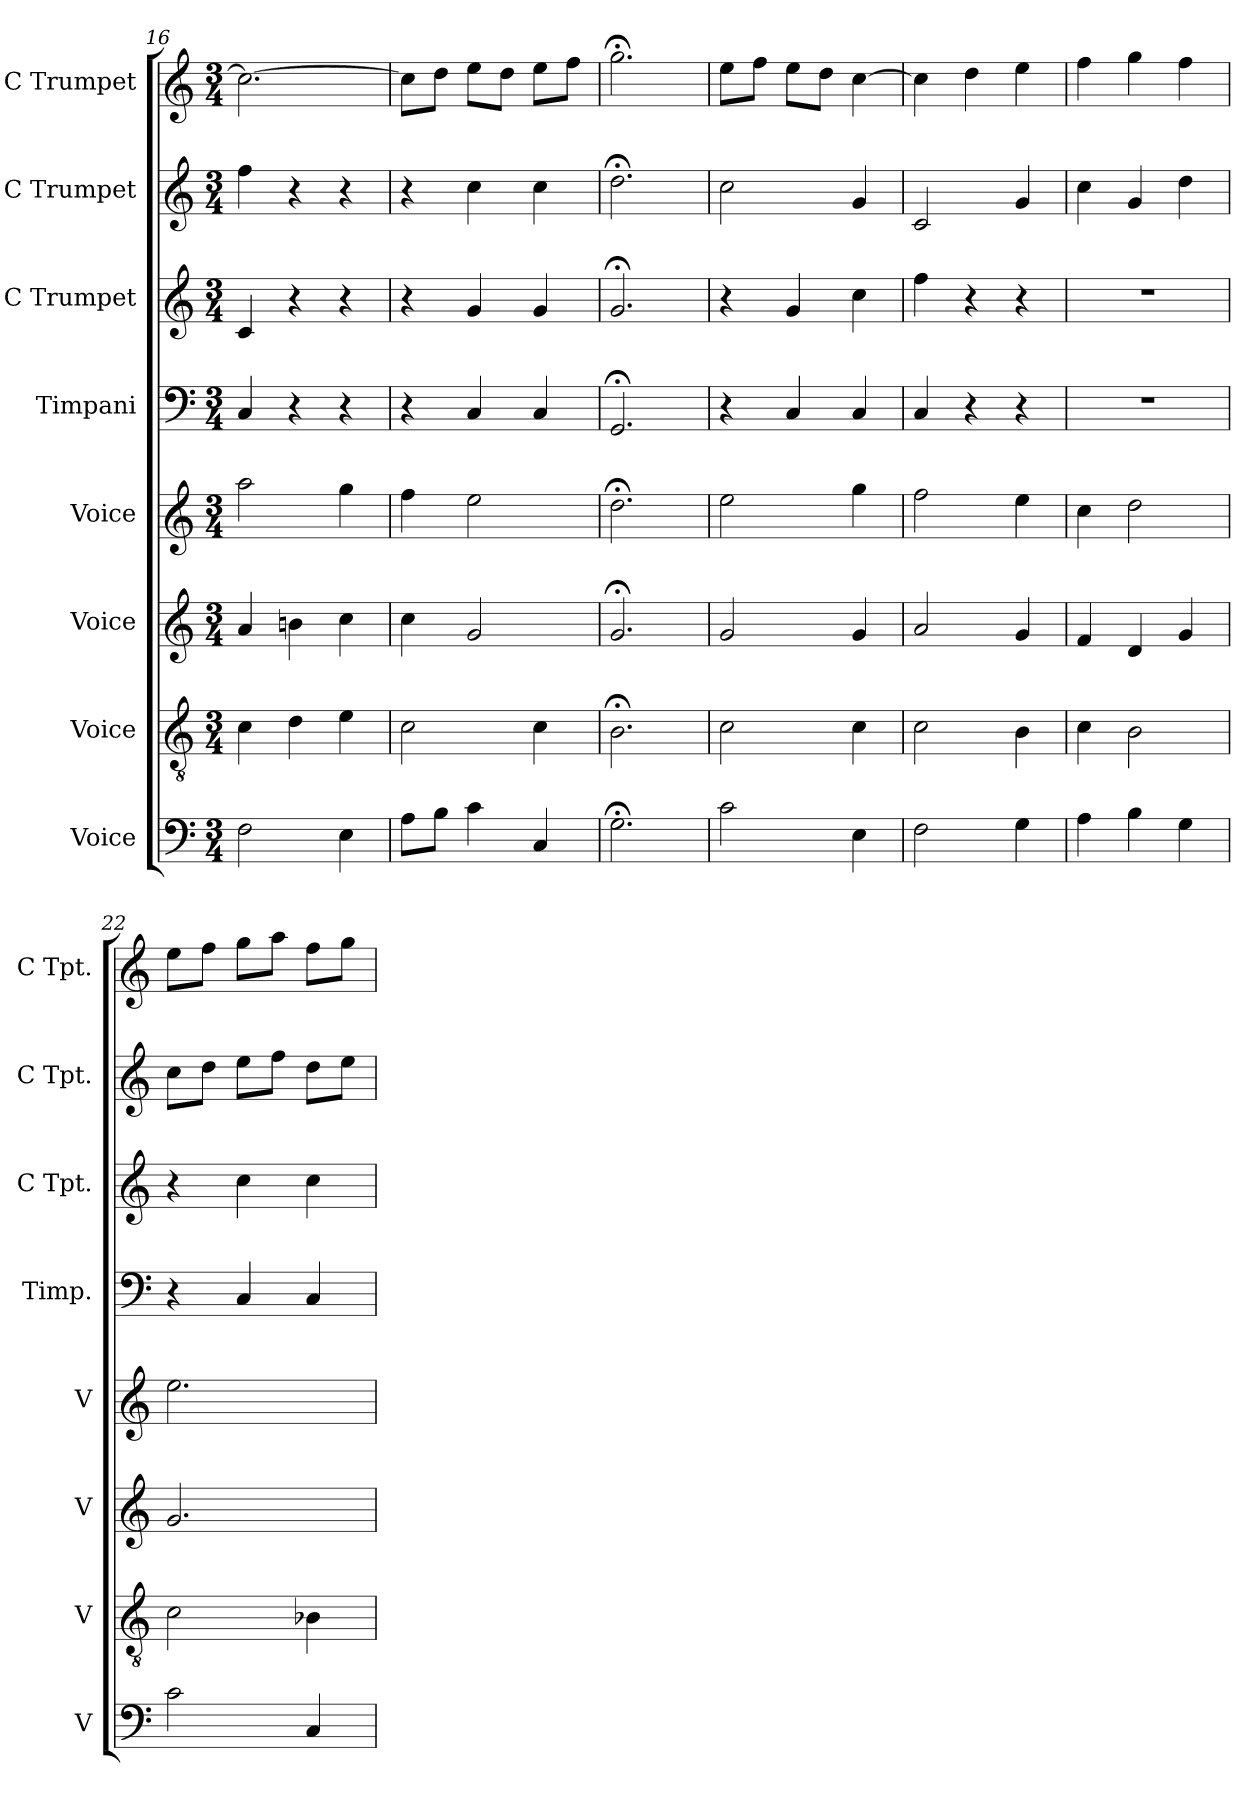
**kern	**kern	**kern	**kern	**kern	**kern	**kern	**kern
*part8	*part7	*part6	*part5	*part4	*part3	*part2	*part1
*staff8	*staff7	*staff6	*staff5	*staff4	*staff3	*staff2	*staff1
*I"Voice	*I"Voice	*I"Voice	*I"Voice	*I"Timpani	*I"C Trumpet	*I"C Trumpet	*I"C Trumpet
*I'V	*I'V	*I'V	*I'V	*I'Timp.	*I'C Tpt.	*I'C Tpt.	*I'C Tpt.
*clefF4	*clefGv2	*clefG2	*clefG2	*clefF4	*clefG2	*clefG2	*clefG2
*k[]	*k[]	*k[]	*k[]	*k[]	*k[]	*k[]	*k[]
*M3/4	*M3/4	*M3/4	*M3/4	*M3/4	*M3/4	*M3/4	*M3/4
=16	=16	=16	=16	=16	=16	=16	=16
2F	4c	4a	2aa	4C	4c	4ff	2.cc_
.	4d	4bn	.	4r	4r	4r	.
4E	4e	4cc	4gg	4r	4r	4r	.
=17	=17	=17	=17	=17	=17	=17	=17
8AL	2c	4cc	4ff	4r	4r	4r	8ccL]
8BJ	.	.	.	.	.	.	8ddJ
4c	.	2g	2ee	4C	4g	4cc	8eeL
.	.	.	.	.	.	.	8ddJ
4C	4c	.	.	4C	4g	4cc	8eeL
.	.	.	.	.	.	.	8ffJ
=18	=18	=18	=18	=18	=18	=18	=18
2.G;<	2.B;<	2.g;<	2.dd;<	2.GG;<	2.g;<	2.dd;<	2.gg;<
=19	=19	=19	=19	=19	=19	=19	=19
2c	2c	2g	2ee	4r	4r	2cc	8eeL
.	.	.	.	.	.	.	8ffJ
.	.	.	.	4C	4g	.	8eeL
.	.	.	.	.	.	.	8ddJ
4E	4c	4g	4gg	4C	4cc	4g	[4cc
=20	=20	=20	=20	=20	=20	=20	=20
2F	2c	2a	2ff	4C	4ff	2c	4cc]
.	.	.	.	4r	4r	.	4dd
4G	4B	4g	4ee	4r	4r	4g	4ee
=21	=21	=21	=21	=21	=21	=21	=21
4A	4c	4f	4cc	2.r	2.r	4cc	4ff
4B	2B	4d	2dd	.	.	4g	4gg
4G	.	4g	.	.	.	4dd	4ff
=22	=22	=22	=22	=22	=22	=22	=22
2c	2c	2.g	2.ee	4r	4r	8ccL	8eeL
.	.	.	.	.	.	8ddJ	8ffJ
.	.	.	.	4C	4cc	8eeL	8ggL
.	.	.	.	.	.	8ffJ	8aaJ
4C	4B-X	.	.	4C	4cc	8ddL	8ffL
.	.	.	.	.	.	8eeJ	8ggJ
=	=	=	=	=	=	=	=
*-	*-	*-	*-	*-	*-	*-	*-
